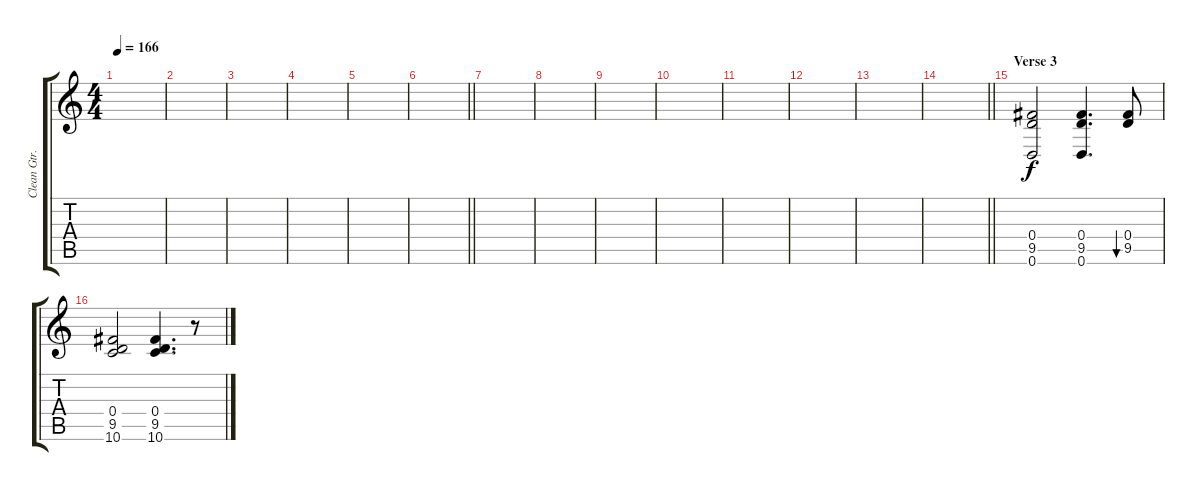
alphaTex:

\track ("Clean Gtr. 2" "Clean Gtr.") {instrument electricguitarclean}
\staff {score tabs}
\tuning (E4 B3 G3 D3 A2 D2) {hide}
\ts (4 4)
\tempo 166
\clef g2
\ks c
|
|
|
|
|
\barLineRight lightlight
|
\section ("" "")
|
|
|
|
|
|
|
\barLineRight lightlight
|
\section ("" "Verse 3")
(0.4 9.5 0.6).2 (0.4 9.5 0.6).4{d} (0.4 9.5).8{bu 120} |
(0.4 9.5 10.6).2 (0.4 9.5 10.6).4{d} r.8
